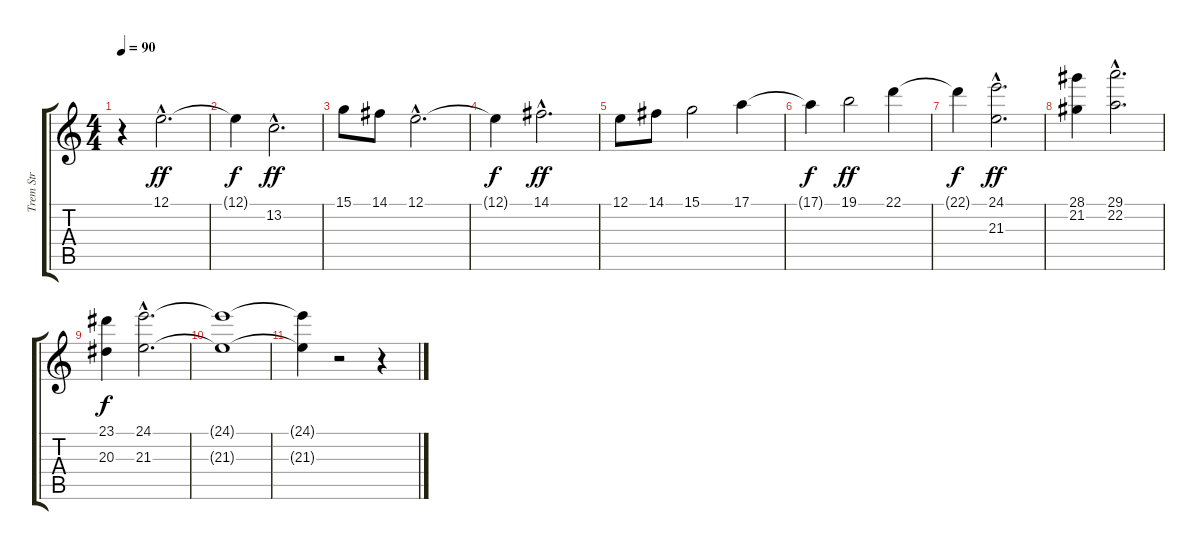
\track ("Trem Str" "Trem Str") {instrument tremolostrings}
\staff {score tabs}
\tuning (E4 B3 G3 D3 A2 E2) {hide}
\ts (4 4)
\tempo 90
\clef g2
\ks c
r.4{dy ff instrument tremolostrings} 12.1{hac}.2{d volume 10} |
12.1{t}.4{dy f} 13.2{hac}.2{d dy ff} |
15.1.8 14.1.8 12.1{hac}.2{d} |
12.1{t}.4{dy f} 14.1{hac}.2{d dy ff} |
12.1.8 14.1.8 15.1.2 17.1.4 |
17.1{t}.4{dy f} 19.1.2{dy ff} 22.1.4 |
22.1{t}.4{dy f} (24.1{hac} 21.3{hac}).2{d dy ff} |
(28.1 21.2).4 (29.1{hac} 22.2{hac}).2{d} |
(23.1 20.3).4{dy f} (24.1{hac} 21.3{hac}).2{d} |
(24.1{t} 21.3{t}).1 |
(24.1{t} 21.3{t}).4 r.2 r.4
